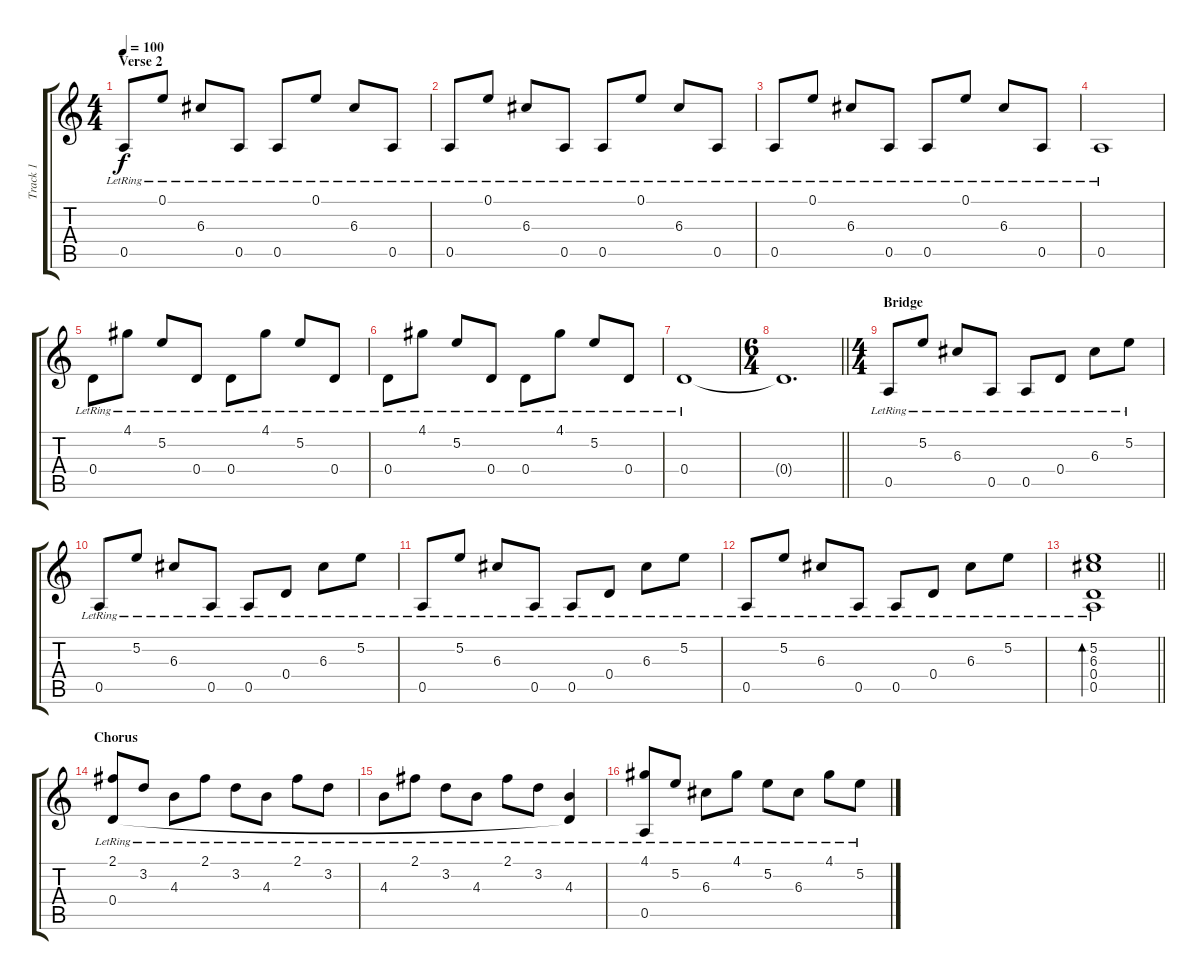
\track ("Track 1" "Track 1") {instrument acousticguitarsteel}
\staff {score tabs}
\tuning (E4 B3 G3 D3 A2 E2) {hide}
\ts (4 4)
\section ("" "Verse 2")
\tempo 100
\clef g2
\ks c
0.5{lr}.8{dy f} 0.1{lr}.8 6.3{lr}.8 0.5{lr}.8 0.5{lr}.8 0.1{lr}.8 6.3{lr}.8 0.5{lr}.8 |
0.5{lr}.8 0.1{lr}.8 6.3{lr}.8 0.5{lr}.8 0.5{lr}.8 0.1{lr}.8 6.3{lr}.8 0.5{lr}.8 |
0.5{lr}.8 0.1{lr}.8 6.3{lr}.8 0.5{lr}.8 0.5{lr}.8 0.1{lr}.8 6.3{lr}.8 0.5{lr}.8 |
0.5{lr}.1 |
0.4{lr}.8 4.1{lr}.8 5.2{lr}.8 0.4{lr}.8 0.4{lr}.8 4.1{lr}.8 5.2{lr}.8 0.4{lr}.8 |
0.4{lr}.8 4.1{lr}.8 5.2{lr}.8 0.4{lr}.8 0.4{lr}.8 4.1{lr}.8 5.2{lr}.8 0.4{lr}.8 |
0.4{lr}.1 |
\ts (6 4)
\barLineRight lightlight
0.4{t}.1{d} |
\ts (4 4)
\section ("" "Bridge")
0.5{lr}.8 5.2{lr}.8 6.3{lr}.8 0.5{lr}.8 0.5{lr}.8 0.4{lr}.8 6.3{lr}.8 5.2{lr}.8 |
0.5{lr}.8 5.2{lr}.8 6.3{lr}.8 0.5{lr}.8 0.5{lr}.8 0.4{lr}.8 6.3{lr}.8 5.2{lr}.8 |
0.5{lr}.8 5.2{lr}.8 6.3{lr}.8 0.5{lr}.8 0.5{lr}.8 0.4{lr}.8 6.3{lr}.8 5.2{lr}.8 |
0.5{lr}.8 5.2{lr}.8 6.3{lr}.8 0.5{lr}.8 0.5{lr}.8 0.4{lr}.8 6.3{lr}.8 5.2{lr}.8 |
\barLineRight lightlight
(5.2{lr} 6.3{lr} 0.4{lr} 0.5{lr}).1{bd 240} |
\section ("" "Chorus")
(2.1{lr} 0.4{lr}).8 3.2{lr}.8 4.3{lr}.8 2.1{lr}.8 3.2{lr}.8 4.3{lr}.8 2.1{lr}.8 3.2{lr}.8 |
4.3{lr}.8 2.1{lr}.8 3.2{lr}.8 4.3{lr}.8 2.1{lr}.8 3.2{lr}.8 (4.3{lr} 0.4{t}).4 |
(4.1{lr} 0.5{lr}).8 5.2{lr}.8 6.3{lr}.8 4.1{lr}.8 5.2{lr}.8 6.3{lr}.8 4.1{lr}.8 5.2{lr}.8
